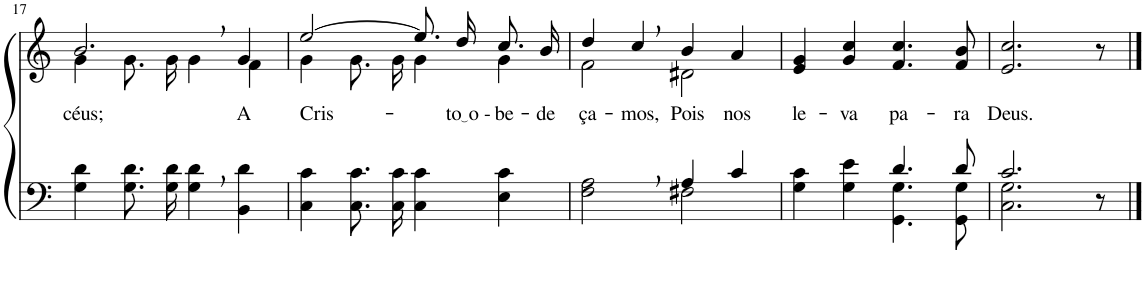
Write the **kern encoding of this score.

**kern	**kern	**text
*part2	*part1	*part1
*staff2	*staff1	*staff1
*I"Parte III e IV	*I"Parte I e II	*
!!LO:PB:g=z
*clefF4	*clefG2	*
*Trd1c2	*Trd1c2	*
*k[]	*k[]	*
*M4/4	*M4/4	*
=17	=17	=17
*	*^	*
!	!	!	!LO:LY:b
4G\ 4d\	2.b,/	4g\	céus;
8.G\ 8.d\L	.	8.g\L	.
16G\ 16d\Jk	.	16g\Jk	.
4G\, 4d\,	.	4g\	.
!	!	!	!LO:LY:b
4BB\ 4d\	4g/	4f\	A
=18	=18	=18	=18
!	!	!	!LO:LY:b
4C\ 4c\	[2ee/	4g\	Cris-
8.C\ 8.c\L	.	8.g\L	.
16C\ 16c\Jk	.	16g\Jk	.
4C\ 4c\	8.ee/L]	4g\	.
!	!	!	!LO:LY:b
.	16dd/Jk	.	to o -
!	!	!	!LO:LY:b
4E\ 4c\	8.cc/L	4g\	-be-
!	!	!	!LO:LY:b
.	16b/Jk	.	-de-
=19	=19	=19	=19
*^	*	*	*
!	!	!	!	!LO:LY:b
2ryy	2F\ 2A\	4dd/	2f\	-ça-
!	!	!	!	!LO:LY:b
.	.	4cc,/	.	-mos,
!	!	!	!	!LO:LY:b
4A/	2F#X\	4b/	2d#X\	Pois
!	!	!	!	!LO:LY:b
4c/	.	4a/	.	nos
*	*	*v	*v	*
=20	=20	=20	=20
!	!	!	!LO:LY:b
2ryy	4G\ 4c\	4e/ 4g/	le-
!	!	!	!LO:LY:b
.	4G\ 4e\	4g/ 4cc/	-va
!	!	!	!LO:LY:b
4.d/	4.GG\ 4.G\	4.f/ 4.cc/	pa-
!	!	!	!LO:LY:b
8d/	8GG\ 8G\	8f/ 8b/	-ra
=21	=21	=21	=21
!	!	!	!LO:LY:b
2.c/	2.C\ 2.G\	2.e/ 2.cc/	Deus.
8r	8ryy	8r	.
*v	*v	*	*
==	==	==
*-	*-	*-
